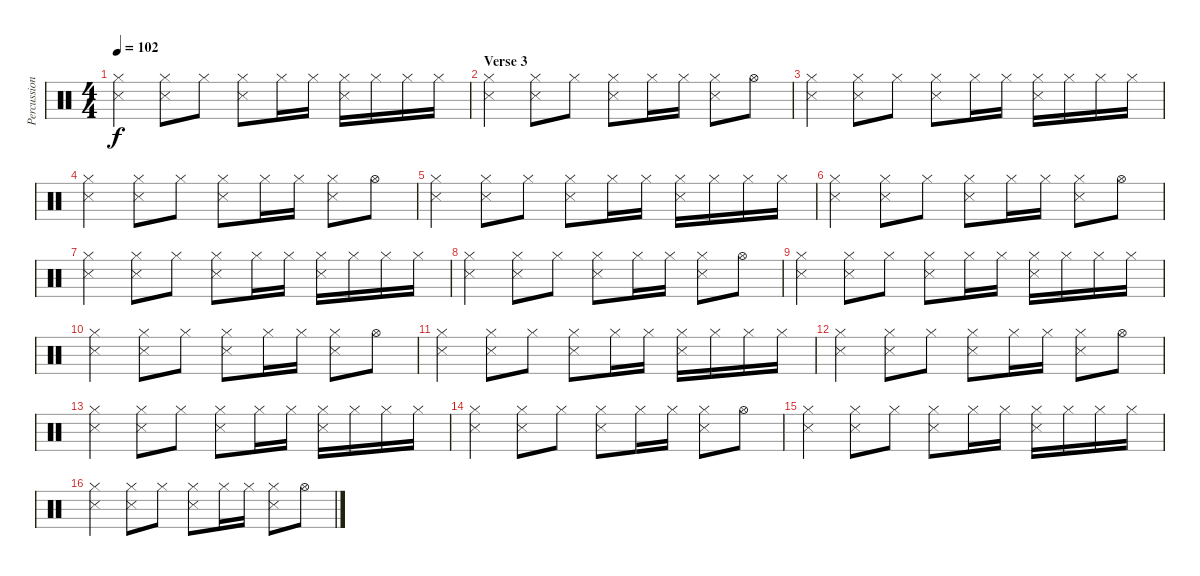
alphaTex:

\track ("Percussion" "Percussion") {instrument percussion}
\staff {score}
\articulation defaults
\ts (4 4)
\tempo 102
\clef neutral
\ks c
("Snare (side stick) 3" "Hi-Hat (closed)").4{dy f} ("Snare (side stick) 3" "Hi-Hat (closed)").8 "Hi-Hat (closed)".8 ("Snare (side stick) 3" "Hi-Hat (closed)").8 "Hi-Hat (closed)".16 "Hi-Hat (closed)".16 ("Snare (side stick) 3" "Hi-Hat (closed)").16 "Hi-Hat (closed)".16 "Hi-Hat (closed)".16 "Hi-Hat (closed)".16 |
\section ("" "Verse 3")
("Snare (side stick) 3" "Hi-Hat (closed)").4 ("Snare (side stick) 3" "Hi-Hat (closed)").8 "Hi-Hat (closed)".8 ("Snare (side stick) 3" "Hi-Hat (closed)").8 "Hi-Hat (closed)".16 "Hi-Hat (closed)".16 ("Snare (side stick) 3" "Hi-Hat (closed)").8 "Hi-Hat (open)".8 |
("Snare (side stick) 3" "Hi-Hat (closed)").4 ("Snare (side stick) 3" "Hi-Hat (closed)").8 "Hi-Hat (closed)".8 ("Snare (side stick) 3" "Hi-Hat (closed)").8 "Hi-Hat (closed)".16 "Hi-Hat (closed)".16 ("Snare (side stick) 3" "Hi-Hat (closed)").16 "Hi-Hat (closed)".16 "Hi-Hat (closed)".16 "Hi-Hat (closed)".16 |
("Snare (side stick) 3" "Hi-Hat (closed)").4 ("Snare (side stick) 3" "Hi-Hat (closed)").8 "Hi-Hat (closed)".8 ("Snare (side stick) 3" "Hi-Hat (closed)").8 "Hi-Hat (closed)".16 "Hi-Hat (closed)".16 ("Snare (side stick) 3" "Hi-Hat (closed)").8 "Hi-Hat (open)".8 |
("Snare (side stick) 3" "Hi-Hat (closed)").4 ("Snare (side stick) 3" "Hi-Hat (closed)").8 "Hi-Hat (closed)".8 ("Snare (side stick) 3" "Hi-Hat (closed)").8 "Hi-Hat (closed)".16 "Hi-Hat (closed)".16 ("Snare (side stick) 3" "Hi-Hat (closed)").16 "Hi-Hat (closed)".16 "Hi-Hat (closed)".16 "Hi-Hat (closed)".16 |
("Snare (side stick) 3" "Hi-Hat (closed)").4 ("Snare (side stick) 3" "Hi-Hat (closed)").8 "Hi-Hat (closed)".8 ("Snare (side stick) 3" "Hi-Hat (closed)").8 "Hi-Hat (closed)".16 "Hi-Hat (closed)".16 ("Snare (side stick) 3" "Hi-Hat (closed)").8 "Hi-Hat (open)".8 |
("Snare (side stick) 3" "Hi-Hat (closed)").4 ("Snare (side stick) 3" "Hi-Hat (closed)").8 "Hi-Hat (closed)".8 ("Snare (side stick) 3" "Hi-Hat (closed)").8 "Hi-Hat (closed)".16 "Hi-Hat (closed)".16 ("Snare (side stick) 3" "Hi-Hat (closed)").16 "Hi-Hat (closed)".16 "Hi-Hat (closed)".16 "Hi-Hat (closed)".16 |
("Snare (side stick) 3" "Hi-Hat (closed)").4 ("Snare (side stick) 3" "Hi-Hat (closed)").8 "Hi-Hat (closed)".8 ("Snare (side stick) 3" "Hi-Hat (closed)").8 "Hi-Hat (closed)".16 "Hi-Hat (closed)".16 ("Snare (side stick) 3" "Hi-Hat (closed)").8 "Hi-Hat (open)".8 |
("Snare (side stick) 3" "Hi-Hat (closed)").4 ("Snare (side stick) 3" "Hi-Hat (closed)").8 "Hi-Hat (closed)".8 ("Snare (side stick) 3" "Hi-Hat (closed)").8 "Hi-Hat (closed)".16 "Hi-Hat (closed)".16 ("Snare (side stick) 3" "Hi-Hat (closed)").16 "Hi-Hat (closed)".16 "Hi-Hat (closed)".16 "Hi-Hat (closed)".16 |
("Snare (side stick) 3" "Hi-Hat (closed)").4 ("Snare (side stick) 3" "Hi-Hat (closed)").8 "Hi-Hat (closed)".8 ("Snare (side stick) 3" "Hi-Hat (closed)").8 "Hi-Hat (closed)".16 "Hi-Hat (closed)".16 ("Snare (side stick) 3" "Hi-Hat (closed)").8 "Hi-Hat (open)".8 |
("Snare (side stick) 3" "Hi-Hat (closed)").4 ("Snare (side stick) 3" "Hi-Hat (closed)").8 "Hi-Hat (closed)".8 ("Snare (side stick) 3" "Hi-Hat (closed)").8 "Hi-Hat (closed)".16 "Hi-Hat (closed)".16 ("Snare (side stick) 3" "Hi-Hat (closed)").16 "Hi-Hat (closed)".16 "Hi-Hat (closed)".16 "Hi-Hat (closed)".16 |
("Snare (side stick) 3" "Hi-Hat (closed)").4 ("Snare (side stick) 3" "Hi-Hat (closed)").8 "Hi-Hat (closed)".8 ("Snare (side stick) 3" "Hi-Hat (closed)").8 "Hi-Hat (closed)".16 "Hi-Hat (closed)".16 ("Snare (side stick) 3" "Hi-Hat (closed)").8 "Hi-Hat (open)".8 |
("Snare (side stick) 3" "Hi-Hat (closed)").4 ("Snare (side stick) 3" "Hi-Hat (closed)").8 "Hi-Hat (closed)".8 ("Snare (side stick) 3" "Hi-Hat (closed)").8 "Hi-Hat (closed)".16 "Hi-Hat (closed)".16 ("Snare (side stick) 3" "Hi-Hat (closed)").16 "Hi-Hat (closed)".16 "Hi-Hat (closed)".16 "Hi-Hat (closed)".16 |
("Snare (side stick) 3" "Hi-Hat (closed)").4 ("Snare (side stick) 3" "Hi-Hat (closed)").8 "Hi-Hat (closed)".8 ("Snare (side stick) 3" "Hi-Hat (closed)").8 "Hi-Hat (closed)".16 "Hi-Hat (closed)".16 ("Snare (side stick) 3" "Hi-Hat (closed)").8 "Hi-Hat (open)".8 |
("Snare (side stick) 3" "Hi-Hat (closed)").4 ("Snare (side stick) 3" "Hi-Hat (closed)").8 "Hi-Hat (closed)".8 ("Snare (side stick) 3" "Hi-Hat (closed)").8 "Hi-Hat (closed)".16 "Hi-Hat (closed)".16 ("Snare (side stick) 3" "Hi-Hat (closed)").16 "Hi-Hat (closed)".16 "Hi-Hat (closed)".16 "Hi-Hat (closed)".16 |
("Snare (side stick) 3" "Hi-Hat (closed)").4 ("Snare (side stick) 3" "Hi-Hat (closed)").8 "Hi-Hat (closed)".8 ("Snare (side stick) 3" "Hi-Hat (closed)").8 "Hi-Hat (closed)".16 "Hi-Hat (closed)".16 ("Snare (side stick) 3" "Hi-Hat (closed)").8 "Hi-Hat (open)".8
